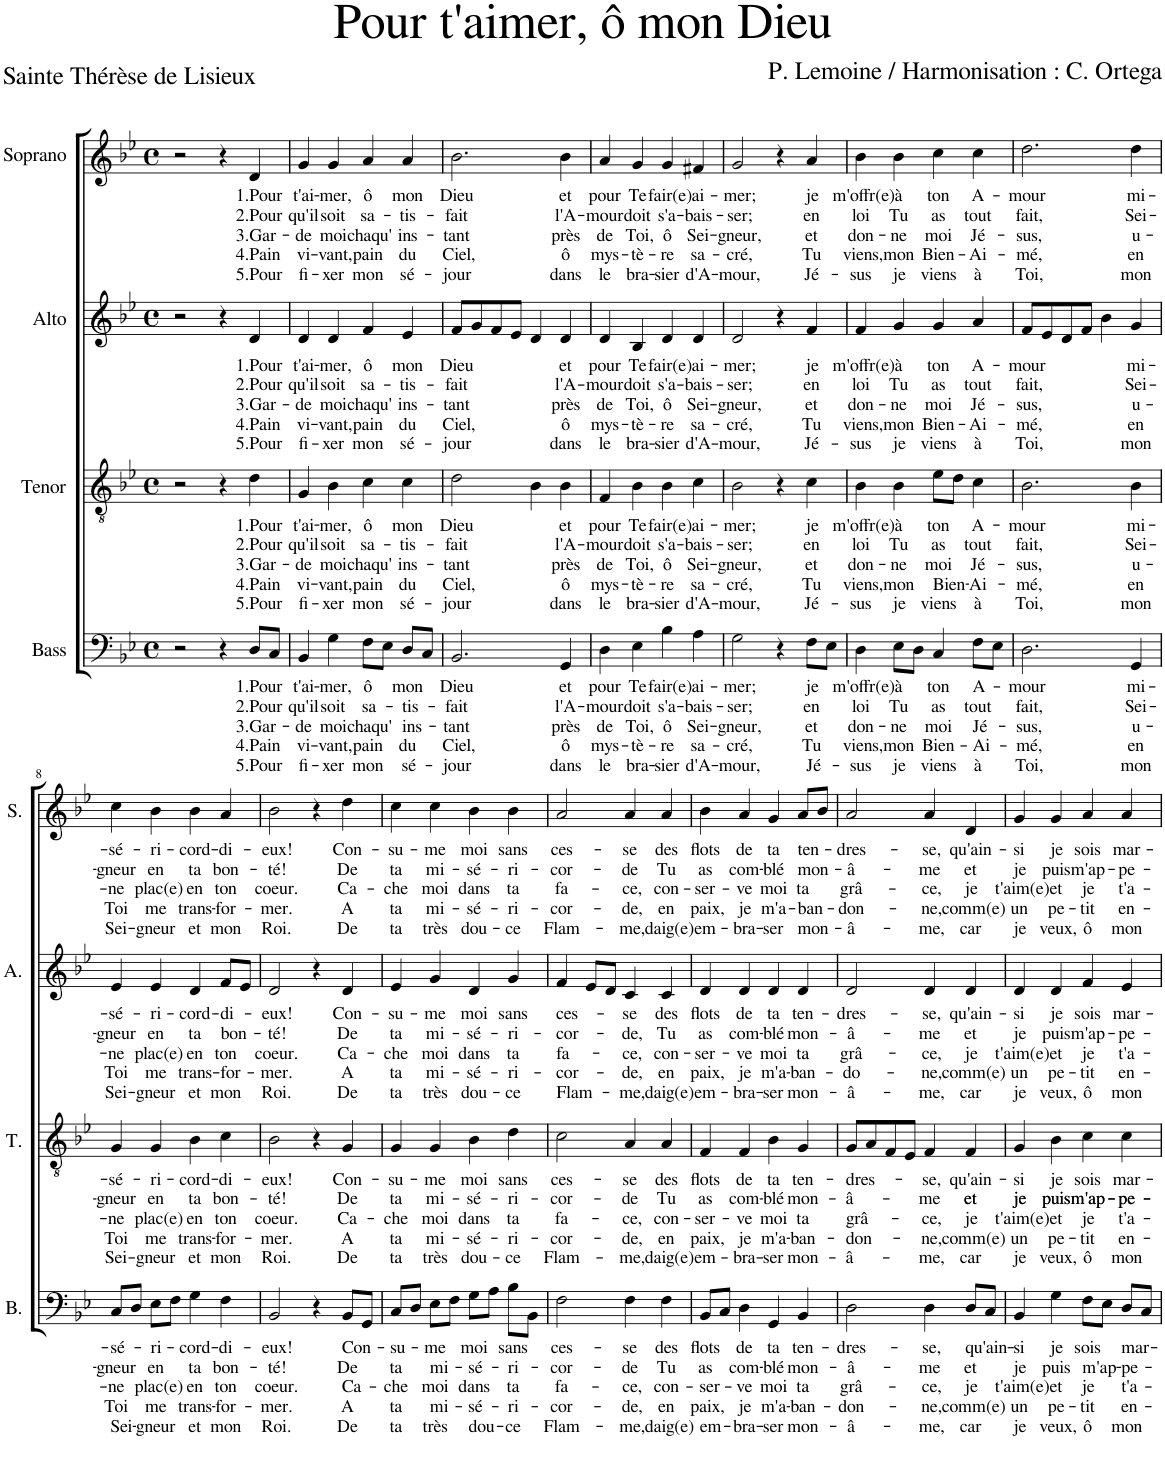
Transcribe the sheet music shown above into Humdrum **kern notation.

**kern	**text	**text	**text	**text	**text	**kern	**text	**text	**text	**text	**text	**kern	**text	**text	**text	**text	**text	**kern	**text	**text	**text	**text	**text
*part4	*part4	*part4	*part4	*part4	*part4	*part3	*part3	*part3	*part3	*part3	*part3	*part2	*part2	*part2	*part2	*part2	*part2	*part1	*part1	*part1	*part1	*part1	*part1
*staff4	*staff4	*staff4	*staff4	*staff4	*staff4	*staff3	*staff3	*staff3	*staff3	*staff3	*staff3	*staff2	*staff2	*staff2	*staff2	*staff2	*staff2	*staff1	*staff1	*staff1	*staff1	*staff1	*staff1
*I"Bass	*	*	*	*	*	*I"Tenor	*	*	*	*	*	*I"Alto	*	*	*	*	*	*I"Soprano	*	*	*	*	*
*I'B.	*	*	*	*	*	*I'T.	*	*	*	*	*	*I'A.	*	*	*	*	*	*I'S.	*	*	*	*	*
*clefF4	*	*	*	*	*	*clefGv2	*	*	*	*	*	*clefG2	*	*	*	*	*	*clefG2	*	*	*	*	*
*k[b-e-]	*	*	*	*	*	*k[b-e-]	*	*	*	*	*	*k[b-e-]	*	*	*	*	*	*k[b-e-]	*	*	*	*	*
*M4/4	*	*	*	*	*	*M4/4	*	*	*	*	*	*M4/4	*	*	*	*	*	*M4/4	*	*	*	*	*
*met(c)	*	*	*	*	*	*met(c)	*	*	*	*	*	*met(c)	*	*	*	*	*	*met(c)	*	*	*	*	*
=1	=1	=1	=1	=1	=1	=1	=1	=1	=1	=1	=1	=1	=1	=1	=1	=1	=1	=1	=1	=1	=1	=1	=1
2r	.	.	.	.	.	2r	.	.	.	.	.	2r	.	.	.	.	.	2r	.	.	.	.	.
4r	.	.	.	.	.	4r	.	.	.	.	.	4r	.	.	.	.	.	4r	.	.	.	.	.
!	!LO:LY:b	!LO:LY:b	!LO:LY:b	!LO:LY:b	!LO:LY:b	!	!LO:LY:b	!LO:LY:b	!LO:LY:b	!LO:LY:b	!LO:LY:b	!	!LO:LY:b	!LO:LY:b	!LO:LY:b	!LO:LY:b	!LO:LY:b	!	!LO:LY:b	!LO:LY:b	!LO:LY:b	!LO:LY:b	!LO:LY:b
8D/L	1.Pour	2.Pour	3.Gar-	4.Pain	5.Pour	4d\	1.Pour	2.Pour	3.Gar-	4.Pain	5.Pour	4d/	1.Pour	2.Pour	3.Gar-	4.Pain	5.Pour	4d/	1.Pour	2.Pour	3.Gar-	4.Pain	5.Pour
8C/J	.	.	.	.	.	.	.	.	.	.	.	.	.	.	.	.	.	.	.	.	.	.	.
=2	=2	=2	=2	=2	=2	=2	=2	=2	=2	=2	=2	=2	=2	=2	=2	=2	=2	=2	=2	=2	=2	=2	=2
!	!LO:LY:b	!LO:LY:b	!LO:LY:b	!LO:LY:b	!LO:LY:b	!	!LO:LY:b	!LO:LY:b	!LO:LY:b	!LO:LY:b	!LO:LY:b	!	!LO:LY:b	!LO:LY:b	!LO:LY:b	!LO:LY:b	!LO:LY:b	!	!LO:LY:b	!LO:LY:b	!LO:LY:b	!LO:LY:b	!LO:LY:b
4BB-/	t'ai-	qu'il	-de	vi-	fi-	4G/	t'ai-	qu'il	-de	vi-	fi-	4d/	t'ai-	qu'il	-de	vi-	fi-	4g/	t'ai-	qu'il	-de	vi-	fi-
!	!LO:LY:b	!LO:LY:b	!LO:LY:b	!LO:LY:b	!LO:LY:b	!	!LO:LY:b	!LO:LY:b	!LO:LY:b	!LO:LY:b	!LO:LY:b	!	!LO:LY:b	!LO:LY:b	!LO:LY:b	!LO:LY:b	!LO:LY:b	!	!LO:LY:b	!LO:LY:b	!LO:LY:b	!LO:LY:b	!LO:LY:b
4G\	-mer,	soit	moi	-vant,	-xer	4B-\	-mer,	soit	moi	-vant,	-xer	4d/	-mer,	soit	moi	-vant,	-xer	4g/	-mer,	soit	moi	-vant,	-xer
!	!LO:LY:b	!LO:LY:b	!LO:LY:b	!LO:LY:b	!LO:LY:b	!	!LO:LY:b	!LO:LY:b	!LO:LY:b	!LO:LY:b	!LO:LY:b	!	!LO:LY:b	!LO:LY:b	!LO:LY:b	!LO:LY:b	!LO:LY:b	!	!LO:LY:b	!LO:LY:b	!LO:LY:b	!LO:LY:b	!LO:LY:b
8F\L	ô	sa-	chaqu'	pain	mon	4c\	ô	sa-	chaqu'	pain	mon	4f/	ô	sa-	chaqu'	pain	mon	4a/	ô	sa-	chaqu'	pain	mon
8E-\J	.	.	.	.	.	.	.	.	.	.	.	.	.	.	.	.	.	.	.	.	.	.	.
!	!LO:LY:b	!LO:LY:b	!LO:LY:b	!LO:LY:b	!LO:LY:b	!	!LO:LY:b	!LO:LY:b	!LO:LY:b	!LO:LY:b	!LO:LY:b	!	!LO:LY:b	!LO:LY:b	!LO:LY:b	!LO:LY:b	!LO:LY:b	!	!LO:LY:b	!LO:LY:b	!LO:LY:b	!LO:LY:b	!LO:LY:b
8D/L	mon	-tis-	ins-	du	sé-	4c\	mon	-tis-	ins-	du	sé-	4e-/	mon	-tis-	ins-	du	sé-	4a/	mon	-tis-	ins-	du	sé-
8C/J	.	.	.	.	.	.	.	.	.	.	.	.	.	.	.	.	.	.	.	.	.	.	.
=3	=3	=3	=3	=3	=3	=3	=3	=3	=3	=3	=3	=3	=3	=3	=3	=3	=3	=3	=3	=3	=3	=3	=3
!	!LO:LY:b	!LO:LY:b	!LO:LY:b	!LO:LY:b	!LO:LY:b	!	!LO:LY:b	!LO:LY:b	!LO:LY:b	!LO:LY:b	!LO:LY:b	!	!LO:LY:b	!LO:LY:b	!LO:LY:b	!LO:LY:b	!LO:LY:b	!	!LO:LY:b	!LO:LY:b	!LO:LY:b	!LO:LY:b	!LO:LY:b
2.BB-/	Dieu	-fait	-tant	Ciel,	-jour	2d\	Dieu	-fait	-tant	Ciel,	-jour	8f/L	Dieu	-fait	-tant	Ciel,	-jour	2.b-\	Dieu	-fait	-tant	Ciel,	-jour
.	.	.	.	.	.	.	.	.	.	.	.	8g/	.	.	.	.	.	.	.	.	.	.	.
.	.	.	.	.	.	.	.	.	.	.	.	8f/	.	.	.	.	.	.	.	.	.	.	.
.	.	.	.	.	.	.	.	.	.	.	.	8e-/J	.	.	.	.	.	.	.	.	.	.	.
.	.	.	.	.	.	4B-\	.	.	.	.	.	4d/	.	.	.	.	.	.	.	.	.	.	.
!	!LO:LY:b	!LO:LY:b	!LO:LY:b	!LO:LY:b	!LO:LY:b	!	!LO:LY:b	!LO:LY:b	!LO:LY:b	!LO:LY:b	!LO:LY:b	!	!LO:LY:b	!LO:LY:b	!LO:LY:b	!LO:LY:b	!LO:LY:b	!	!LO:LY:b	!LO:LY:b	!LO:LY:b	!LO:LY:b	!LO:LY:b
4GG/	et	l'A-	près	ô	dans	4B-\	et	l'A-	près	ô	dans	4d/	et	l'A-	près	ô	dans	4b-\	et	l'A-	près	ô	dans
=4	=4	=4	=4	=4	=4	=4	=4	=4	=4	=4	=4	=4	=4	=4	=4	=4	=4	=4	=4	=4	=4	=4	=4
!	!LO:LY:b	!LO:LY:b	!LO:LY:b	!LO:LY:b	!LO:LY:b	!	!LO:LY:b	!LO:LY:b	!LO:LY:b	!LO:LY:b	!LO:LY:b	!	!LO:LY:b	!LO:LY:b	!LO:LY:b	!LO:LY:b	!LO:LY:b	!	!LO:LY:b	!LO:LY:b	!LO:LY:b	!LO:LY:b	!LO:LY:b
4D\	pour	-mour	de	mys-	le	4F/	pour	-mour	de	mys-	le	4d/	pour	-mour	de	mys-	le	4a/	pour	-mour	de	mys-	le
!	!LO:LY:b	!LO:LY:b	!LO:LY:b	!LO:LY:b	!LO:LY:b	!	!LO:LY:b	!LO:LY:b	!LO:LY:b	!LO:LY:b	!LO:LY:b	!	!LO:LY:b	!LO:LY:b	!LO:LY:b	!LO:LY:b	!LO:LY:b	!	!LO:LY:b	!LO:LY:b	!LO:LY:b	!LO:LY:b	!LO:LY:b
4E-\	Te	doit	Toi,	-tè-	bra-	4B-\	Te	doit	Toi,	-tè-	bra-	4B-/	Te	doit	Toi,	-tè-	bra-	4g/	Te	doit	Toi,	-tè-	bra-
!	!LO:LY:b	!LO:LY:b	!LO:LY:b	!LO:LY:b	!LO:LY:b	!	!LO:LY:b	!LO:LY:b	!LO:LY:b	!LO:LY:b	!LO:LY:b	!	!LO:LY:b	!LO:LY:b	!LO:LY:b	!LO:LY:b	!LO:LY:b	!	!LO:LY:b	!LO:LY:b	!LO:LY:b	!LO:LY:b	!LO:LY:b
4B-\	fair(e)	s'a-	ô	-re	-sier	4B-\	fair(e)	s'a-	ô	-re	-sier	4d/	fair(e)	s'a-	ô	-re	-sier	4g/	fair(e)	s'a-	ô	-re	-sier
!	!LO:LY:b	!LO:LY:b	!LO:LY:b	!LO:LY:b	!LO:LY:b	!	!LO:LY:b	!LO:LY:b	!LO:LY:b	!LO:LY:b	!LO:LY:b	!	!LO:LY:b	!LO:LY:b	!LO:LY:b	!LO:LY:b	!LO:LY:b	!	!LO:LY:b	!LO:LY:b	!LO:LY:b	!LO:LY:b	!LO:LY:b
4A\	ai-	-bais-	Sei-	sa-	d'A-	4c\	ai-	-bais-	Sei-	sa-	d'A-	4d/	ai-	-bais-	Sei-	sa-	d'A-	4f#X/	ai-	-bais-	Sei-	sa-	d'A-
=5	=5	=5	=5	=5	=5	=5	=5	=5	=5	=5	=5	=5	=5	=5	=5	=5	=5	=5	=5	=5	=5	=5	=5
!	!LO:LY:b	!LO:LY:b	!LO:LY:b	!LO:LY:b	!LO:LY:b	!	!LO:LY:b	!LO:LY:b	!LO:LY:b	!LO:LY:b	!LO:LY:b	!	!LO:LY:b	!LO:LY:b	!LO:LY:b	!LO:LY:b	!LO:LY:b	!	!LO:LY:b	!LO:LY:b	!LO:LY:b	!LO:LY:b	!LO:LY:b
2G\	-mer;	-ser;	-gneur,	-cré,	-mour,	2B-\	-mer;	-ser;	-gneur,	-cré,	-mour,	2d/	-mer;	-ser;	-gneur,	-cré,	-mour,	2g/	-mer;	-ser;	-gneur,	-cré,	-mour,
4r	.	.	.	.	.	4r	.	.	.	.	.	4r	.	.	.	.	.	4r	.	.	.	.	.
!	!LO:LY:b	!LO:LY:b	!LO:LY:b	!LO:LY:b	!LO:LY:b	!	!LO:LY:b	!LO:LY:b	!LO:LY:b	!LO:LY:b	!LO:LY:b	!	!LO:LY:b	!LO:LY:b	!LO:LY:b	!LO:LY:b	!LO:LY:b	!	!LO:LY:b	!LO:LY:b	!LO:LY:b	!LO:LY:b	!LO:LY:b
8F\L	je	en	et	Tu	Jé-	4c\	je	en	et	Tu	Jé-	4f/	je	en	et	Tu	Jé-	4a/	je	en	et	Tu	Jé-
8E-\J	.	.	.	.	.	.	.	.	.	.	.	.	.	.	.	.	.	.	.	.	.	.	.
=6	=6	=6	=6	=6	=6	=6	=6	=6	=6	=6	=6	=6	=6	=6	=6	=6	=6	=6	=6	=6	=6	=6	=6
!	!LO:LY:b	!LO:LY:b	!LO:LY:b	!LO:LY:b	!LO:LY:b	!	!LO:LY:b	!LO:LY:b	!LO:LY:b	!LO:LY:b	!LO:LY:b	!	!LO:LY:b	!LO:LY:b	!LO:LY:b	!LO:LY:b	!LO:LY:b	!	!LO:LY:b	!LO:LY:b	!LO:LY:b	!LO:LY:b	!LO:LY:b
4D\	m'offr(e)	loi	don-	viens,	-sus	4B-\	m'offr(e)	loi	don-	viens,	-sus	4f/	m'offr(e)	loi	don-	viens,	-sus	4b-\	m'offr(e)	loi	don-	viens,	-sus
!	!LO:LY:b	!LO:LY:b	!LO:LY:b	!LO:LY:b	!LO:LY:b	!	!LO:LY:b	!LO:LY:b	!LO:LY:b	!LO:LY:b	!LO:LY:b	!	!LO:LY:b	!LO:LY:b	!LO:LY:b	!LO:LY:b	!LO:LY:b	!	!LO:LY:b	!LO:LY:b	!LO:LY:b	!LO:LY:b	!LO:LY:b
8E-\L	à	Tu	-ne	mon	je	4B-\	à	Tu	-ne	mon	je	4g/	à	Tu	-ne	mon	je	4b-\	à	Tu	-ne	mon	je
8D\J	.	.	.	.	.	.	.	.	.	.	.	.	.	.	.	.	.	.	.	.	.	.	.
!	!LO:LY:b	!LO:LY:b	!LO:LY:b	!LO:LY:b	!LO:LY:b	!	!LO:LY:b	!LO:LY:b	!LO:LY:b	!LO:LY:b	!LO:LY:b	!	!LO:LY:b	!LO:LY:b	!LO:LY:b	!LO:LY:b	!LO:LY:b	!	!LO:LY:b	!LO:LY:b	!LO:LY:b	!LO:LY:b	!LO:LY:b
4C/	ton	as	moi	Bien-	viens	8e-\L	ton	as	moi	Bien-	viens	4g/	ton	as	moi	Bien-	viens	4cc\	ton	as	moi	Bien-	viens
.	.	.	.	.	.	8d\J	.	.	.	.	.	.	.	.	.	.	.	.	.	.	.	.	.
!	!LO:LY:b	!LO:LY:b	!LO:LY:b	!LO:LY:b	!LO:LY:b	!	!LO:LY:b	!LO:LY:b	!LO:LY:b	!LO:LY:b	!LO:LY:b	!	!LO:LY:b	!LO:LY:b	!LO:LY:b	!LO:LY:b	!LO:LY:b	!	!LO:LY:b	!LO:LY:b	!LO:LY:b	!LO:LY:b	!LO:LY:b
8F\L	A-	tout	Jé-	-Ai-	à	4c\	A-	tout	Jé-	-Ai-	à	4a/	A-	tout	Jé-	-Ai-	à	4cc\	A-	tout	Jé-	-Ai-	à
8E-\J	.	.	.	.	.	.	.	.	.	.	.	.	.	.	.	.	.	.	.	.	.	.	.
=7	=7	=7	=7	=7	=7	=7	=7	=7	=7	=7	=7	=7	=7	=7	=7	=7	=7	=7	=7	=7	=7	=7	=7
!	!LO:LY:b	!LO:LY:b	!LO:LY:b	!LO:LY:b	!LO:LY:b	!	!LO:LY:b	!LO:LY:b	!LO:LY:b	!LO:LY:b	!LO:LY:b	!	!LO:LY:b	!LO:LY:b	!LO:LY:b	!LO:LY:b	!LO:LY:b	!	!LO:LY:b	!LO:LY:b	!LO:LY:b	!LO:LY:b	!LO:LY:b
2.D\	-mour	fait,	-sus,	-mé,	Toi,	2.B-\	-mour	fait,	-sus,	-mé,	Toi,	8f/L	-mour	fait,	-sus,	-mé,	Toi,	2.dd\	-mour	fait,	-sus,	-mé,	Toi,
.	.	.	.	.	.	.	.	.	.	.	.	8e-/	.	.	.	.	.	.	.	.	.	.	.
.	.	.	.	.	.	.	.	.	.	.	.	8d/	.	.	.	.	.	.	.	.	.	.	.
.	.	.	.	.	.	.	.	.	.	.	.	8f/J	.	.	.	.	.	.	.	.	.	.	.
.	.	.	.	.	.	.	.	.	.	.	.	4b-\	.	.	.	.	.	.	.	.	.	.	.
!	!LO:LY:b	!LO:LY:b	!LO:LY:b	!LO:LY:b	!LO:LY:b	!	!LO:LY:b	!LO:LY:b	!LO:LY:b	!LO:LY:b	!LO:LY:b	!	!LO:LY:b	!LO:LY:b	!LO:LY:b	!LO:LY:b	!LO:LY:b	!	!LO:LY:b	!LO:LY:b	!LO:LY:b	!LO:LY:b	!LO:LY:b
4GG/	mi-	Sei-	u-	en	mon	4B-\	mi-	Sei-	u-	en	mon	4g/	mi-	Sei-	u-	en	mon	4dd\	mi-	Sei-	u-	en	mon
!!LO:LB:g=z
=8	=8	=8	=8	=8	=8	=8	=8	=8	=8	=8	=8	=8	=8	=8	=8	=8	=8	=8	=8	=8	=8	=8	=8
!	!LO:LY:b	!LO:LY:b	!LO:LY:b	!LO:LY:b	!LO:LY:b	!	!LO:LY:b	!LO:LY:b	!LO:LY:b	!LO:LY:b	!LO:LY:b	!	!LO:LY:b	!LO:LY:b	!LO:LY:b	!LO:LY:b	!LO:LY:b	!	!LO:LY:b	!LO:LY:b	!LO:LY:b	!LO:LY:b	!LO:LY:b
8C/L	-sé-	-gneur	-ne	Toi	Sei-	4G/	-sé-	-gneur	-ne	Toi	Sei-	4e-/	-sé-	-gneur	-ne	Toi	Sei-	4cc\	-sé-	-gneur	-ne	Toi	Sei-
8D/J	.	.	.	.	.	.	.	.	.	.	.	.	.	.	.	.	.	.	.	.	.	.	.
!	!LO:LY:b	!LO:LY:b	!LO:LY:b	!LO:LY:b	!LO:LY:b	!	!LO:LY:b	!LO:LY:b	!LO:LY:b	!LO:LY:b	!LO:LY:b	!	!LO:LY:b	!LO:LY:b	!LO:LY:b	!LO:LY:b	!LO:LY:b	!	!LO:LY:b	!LO:LY:b	!LO:LY:b	!LO:LY:b	!LO:LY:b
8E-\L	-ri-	en	plac(e)	me	-gneur	4G/	-ri-	en	plac(e)	me	-gneur	4e-/	-ri-	en	plac(e)	me	-gneur	4b-\	-ri-	en	plac(e)	me	-gneur
8F\J	.	.	.	.	.	.	.	.	.	.	.	.	.	.	.	.	.	.	.	.	.	.	.
!	!LO:LY:b	!LO:LY:b	!LO:LY:b	!LO:LY:b	!LO:LY:b	!	!LO:LY:b	!LO:LY:b	!LO:LY:b	!LO:LY:b	!LO:LY:b	!	!LO:LY:b	!LO:LY:b	!LO:LY:b	!LO:LY:b	!LO:LY:b	!	!LO:LY:b	!LO:LY:b	!LO:LY:b	!LO:LY:b	!LO:LY:b
4G\	-cord-	ta	en	trans-	et	4B-\	-cord-	ta	en	trans-	et	4d/	-cord-	ta	en	trans-	et	4b-\	-cord-	ta	en	trans-	et
!	!LO:LY:b	!LO:LY:b	!LO:LY:b	!LO:LY:b	!LO:LY:b	!	!LO:LY:b	!LO:LY:b	!LO:LY:b	!LO:LY:b	!LO:LY:b	!	!LO:LY:b	!LO:LY:b	!LO:LY:b	!LO:LY:b	!LO:LY:b	!	!LO:LY:b	!LO:LY:b	!LO:LY:b	!LO:LY:b	!LO:LY:b
4F\	-di-	bon-	ton	-for-	mon	4c\	-di-	bon-	ton	-for-	mon	8f/L	-di-	bon-	ton	-for-	mon	4a/	-di-	bon-	ton	-for-	mon
.	.	.	.	.	.	.	.	.	.	.	.	8e-/J	.	.	.	.	.	.	.	.	.	.	.
=9	=9	=9	=9	=9	=9	=9	=9	=9	=9	=9	=9	=9	=9	=9	=9	=9	=9	=9	=9	=9	=9	=9	=9
!	!LO:LY:b	!LO:LY:b	!LO:LY:b	!LO:LY:b	!LO:LY:b	!	!LO:LY:b	!LO:LY:b	!LO:LY:b	!LO:LY:b	!LO:LY:b	!	!LO:LY:b	!LO:LY:b	!LO:LY:b	!LO:LY:b	!LO:LY:b	!	!LO:LY:b	!LO:LY:b	!LO:LY:b	!LO:LY:b	!LO:LY:b
2BB-/	-eux!	-té!	coeur.	-mer.	Roi.	2B-\	-eux!	-té!	coeur.	-mer.	Roi.	2d/	-eux!	-té!	coeur.	-mer.	Roi.	2b-\	-eux!	-té!	coeur.	-mer.	Roi.
4r	.	.	.	.	.	4r	.	.	.	.	.	4r	.	.	.	.	.	4r	.	.	.	.	.
!	!LO:LY:b	!LO:LY:b	!LO:LY:b	!LO:LY:b	!LO:LY:b	!	!LO:LY:b	!LO:LY:b	!LO:LY:b	!LO:LY:b	!LO:LY:b	!	!LO:LY:b	!LO:LY:b	!LO:LY:b	!LO:LY:b	!LO:LY:b	!	!LO:LY:b	!LO:LY:b	!LO:LY:b	!LO:LY:b	!LO:LY:b
8BB-/L	Con-	De	Ca-	A	De	4G/	Con-	De	Ca-	A	De	4d/	Con-	De	Ca-	A	De	4dd\	Con-	De	Ca-	A	De
8GG/J	.	.	.	.	.	.	.	.	.	.	.	.	.	.	.	.	.	.	.	.	.	.	.
=10	=10	=10	=10	=10	=10	=10	=10	=10	=10	=10	=10	=10	=10	=10	=10	=10	=10	=10	=10	=10	=10	=10	=10
!	!LO:LY:b	!LO:LY:b	!LO:LY:b	!LO:LY:b	!LO:LY:b	!	!LO:LY:b	!LO:LY:b	!LO:LY:b	!LO:LY:b	!LO:LY:b	!	!LO:LY:b	!LO:LY:b	!LO:LY:b	!LO:LY:b	!LO:LY:b	!	!LO:LY:b	!LO:LY:b	!LO:LY:b	!LO:LY:b	!LO:LY:b
8C/L	-su-	ta	-che	ta	ta	4G/	-su-	ta	-che	ta	ta	4e-/	-su-	ta	-che	ta	ta	4cc\	-su-	ta	-che	ta	ta
8D/J	.	.	.	.	.	.	.	.	.	.	.	.	.	.	.	.	.	.	.	.	.	.	.
!	!LO:LY:b	!LO:LY:b	!LO:LY:b	!LO:LY:b	!LO:LY:b	!	!LO:LY:b	!LO:LY:b	!LO:LY:b	!LO:LY:b	!LO:LY:b	!	!LO:LY:b	!LO:LY:b	!LO:LY:b	!LO:LY:b	!LO:LY:b	!	!LO:LY:b	!LO:LY:b	!LO:LY:b	!LO:LY:b	!LO:LY:b
8E-\L	-me	mi-	moi	mi-	très	4G/	-me	mi-	moi	mi-	très	4g/	-me	mi-	moi	mi-	très	4cc\	-me	mi-	moi	mi-	très
8F\J	.	.	.	.	.	.	.	.	.	.	.	.	.	.	.	.	.	.	.	.	.	.	.
!	!LO:LY:b	!LO:LY:b	!LO:LY:b	!LO:LY:b	!LO:LY:b	!	!LO:LY:b	!LO:LY:b	!LO:LY:b	!LO:LY:b	!LO:LY:b	!	!LO:LY:b	!LO:LY:b	!LO:LY:b	!LO:LY:b	!LO:LY:b	!	!LO:LY:b	!LO:LY:b	!LO:LY:b	!LO:LY:b	!LO:LY:b
8G\L	moi	-sé-	dans	-sé-	dou-	4B-\	moi	-sé-	dans	-sé-	dou-	4d/	moi	-sé-	dans	-sé-	dou-	4b-\	moi	-sé-	dans	-sé-	dou-
8A\J	.	.	.	.	.	.	.	.	.	.	.	.	.	.	.	.	.	.	.	.	.	.	.
!	!LO:LY:b	!LO:LY:b	!LO:LY:b	!LO:LY:b	!LO:LY:b	!	!LO:LY:b	!LO:LY:b	!LO:LY:b	!LO:LY:b	!LO:LY:b	!	!LO:LY:b	!LO:LY:b	!LO:LY:b	!LO:LY:b	!LO:LY:b	!	!LO:LY:b	!LO:LY:b	!LO:LY:b	!LO:LY:b	!LO:LY:b
8B-\L	sans	-ri-	ta	-ri-	-ce	4d\	sans	-ri-	ta	-ri-	-ce	4g/	sans	-ri-	ta	-ri-	-ce	4b-\	sans	-ri-	ta	-ri-	-ce
8BB-\J	.	.	.	.	.	.	.	.	.	.	.	.	.	.	.	.	.	.	.	.	.	.	.
=11	=11	=11	=11	=11	=11	=11	=11	=11	=11	=11	=11	=11	=11	=11	=11	=11	=11	=11	=11	=11	=11	=11	=11
!	!LO:LY:b	!LO:LY:b	!LO:LY:b	!LO:LY:b	!LO:LY:b	!	!LO:LY:b	!LO:LY:b	!LO:LY:b	!LO:LY:b	!LO:LY:b	!	!LO:LY:b	!LO:LY:b	!LO:LY:b	!LO:LY:b	!LO:LY:b	!	!LO:LY:b	!LO:LY:b	!LO:LY:b	!LO:LY:b	!LO:LY:b
2F\	ces-	-cor-	fa-	-cor-	Flam-	2c\	ces-	-cor-	fa-	-cor-	Flam-	4f/	ces-	-cor-	fa-	-cor-	Flam-	2a/	ces-	-cor-	fa-	-cor-	Flam-
.	.	.	.	.	.	.	.	.	.	.	.	8e-/L	.	.	.	.	.	.	.	.	.	.	.
.	.	.	.	.	.	.	.	.	.	.	.	8d/J	.	.	.	.	.	.	.	.	.	.	.
!	!LO:LY:b	!LO:LY:b	!LO:LY:b	!LO:LY:b	!LO:LY:b	!	!LO:LY:b	!LO:LY:b	!LO:LY:b	!LO:LY:b	!LO:LY:b	!	!LO:LY:b	!LO:LY:b	!LO:LY:b	!LO:LY:b	!LO:LY:b	!	!LO:LY:b	!LO:LY:b	!LO:LY:b	!LO:LY:b	!LO:LY:b
4F\	-se	-de	-ce,	-de,	-me,	4A/	-se	-de	-ce,	-de,	-me,	4c/	-se	-de,	-ce,	-de,	-me,	4a/	-se	-de	-ce,	-de,	-me,
!	!LO:LY:b	!LO:LY:b	!LO:LY:b	!LO:LY:b	!LO:LY:b	!	!LO:LY:b	!LO:LY:b	!LO:LY:b	!LO:LY:b	!LO:LY:b	!	!LO:LY:b	!LO:LY:b	!LO:LY:b	!LO:LY:b	!LO:LY:b	!	!LO:LY:b	!LO:LY:b	!LO:LY:b	!LO:LY:b	!LO:LY:b
4F\	des	Tu	con-	en	daig(e)	4A/	des	Tu	con-	en	daig(e)	4c/	des	Tu	con-	en	daig(e)	4a/	des	Tu	con-	en	daig(e)
=12	=12	=12	=12	=12	=12	=12	=12	=12	=12	=12	=12	=12	=12	=12	=12	=12	=12	=12	=12	=12	=12	=12	=12
!	!LO:LY:b	!LO:LY:b	!LO:LY:b	!LO:LY:b	!LO:LY:b	!	!LO:LY:b	!LO:LY:b	!LO:LY:b	!LO:LY:b	!LO:LY:b	!	!LO:LY:b	!LO:LY:b	!LO:LY:b	!LO:LY:b	!LO:LY:b	!	!LO:LY:b	!LO:LY:b	!LO:LY:b	!LO:LY:b	!LO:LY:b
8BB-/L	flots	as	-ser-	paix,	em-	4F/	flots	as	-ser-	paix,	em-	4d/	flots	as	-ser-	paix,	em-	4b-\	flots	as	-ser-	paix,	em-
8C/J	.	.	.	.	.	.	.	.	.	.	.	.	.	.	.	.	.	.	.	.	.	.	.
!	!LO:LY:b	!LO:LY:b	!LO:LY:b	!LO:LY:b	!LO:LY:b	!	!LO:LY:b	!LO:LY:b	!LO:LY:b	!LO:LY:b	!LO:LY:b	!	!LO:LY:b	!LO:LY:b	!LO:LY:b	!LO:LY:b	!LO:LY:b	!	!LO:LY:b	!LO:LY:b	!LO:LY:b	!LO:LY:b	!LO:LY:b
4D\	de	com-	-ve	je	-bra-	4F/	de	com-	-ve	je	-bra-	4d/	de	com-	-ve	je	-bra-	4a/	de	com-	-ve	je	-bra-
!	!LO:LY:b	!LO:LY:b	!LO:LY:b	!LO:LY:b	!LO:LY:b	!	!LO:LY:b	!LO:LY:b	!LO:LY:b	!LO:LY:b	!LO:LY:b	!	!LO:LY:b	!LO:LY:b	!LO:LY:b	!LO:LY:b	!LO:LY:b	!	!LO:LY:b	!LO:LY:b	!LO:LY:b	!LO:LY:b	!LO:LY:b
4GG/	ta	-blé	moi	m'a-	-ser	4B-\	ta	-blé	moi	m'a-	-ser	4d/	ta	-blé	moi	m'a-	-ser	4g/	ta	-blé	moi	m'a-	-ser
!	!LO:LY:b	!LO:LY:b	!LO:LY:b	!LO:LY:b	!LO:LY:b	!	!LO:LY:b	!LO:LY:b	!LO:LY:b	!LO:LY:b	!LO:LY:b	!	!LO:LY:b	!LO:LY:b	!LO:LY:b	!LO:LY:b	!LO:LY:b	!	!LO:LY:b	!LO:LY:b	!LO:LY:b	!LO:LY:b	!LO:LY:b
4BB-/	ten-	mon-	ta	-ban-	mon-	4G/	ten-	mon-	ta	-ban-	mon-	4d/	ten-	mon-	ta	-ban-	mon-	8a/L	ten-	mon-	ta	-ban-	mon-
.	.	.	.	.	.	.	.	.	.	.	.	.	.	.	.	.	.	8b-/J	.	.	.	.	.
=13	=13	=13	=13	=13	=13	=13	=13	=13	=13	=13	=13	=13	=13	=13	=13	=13	=13	=13	=13	=13	=13	=13	=13
!	!LO:LY:b	!LO:LY:b	!LO:LY:b	!LO:LY:b	!LO:LY:b	!	!LO:LY:b	!LO:LY:b	!LO:LY:b	!LO:LY:b	!LO:LY:b	!	!LO:LY:b	!LO:LY:b	!LO:LY:b	!LO:LY:b	!LO:LY:b	!	!LO:LY:b	!LO:LY:b	!LO:LY:b	!LO:LY:b	!LO:LY:b
2D\	-dres-	-â-	grâ-	-don-	-â-	8G/L	-dres-	-â-	grâ-	-don-	-â-	2d/	-dres-	-â-	grâ-	-do-	-â-	2a/	-dres-	-â-	grâ-	-don-	-â-
.	.	.	.	.	.	8A/	.	.	.	.	.	.	.	.	.	.	.	.	.	.	.	.	.
.	.	.	.	.	.	8F/	.	.	.	.	.	.	.	.	.	.	.	.	.	.	.	.	.
.	.	.	.	.	.	8E-/J	.	.	.	.	.	.	.	.	.	.	.	.	.	.	.	.	.
!	!LO:LY:b	!LO:LY:b	!LO:LY:b	!LO:LY:b	!LO:LY:b	!	!LO:LY:b	!LO:LY:b	!LO:LY:b	!LO:LY:b	!LO:LY:b	!	!LO:LY:b	!LO:LY:b	!LO:LY:b	!LO:LY:b	!LO:LY:b	!	!LO:LY:b	!LO:LY:b	!LO:LY:b	!LO:LY:b	!LO:LY:b
4D\	-se,	-me	-ce,	-ne,	-me,	4F/	-se,	-me	-ce,	-ne,	-me,	4d/	-se,	-me	-ce,	-ne,	-me,	4a/	-se,	-me	-ce,	-ne,	-me,
!	!LO:LY:b	!LO:LY:b	!LO:LY:b	!LO:LY:b	!LO:LY:b	!	!LO:LY:b	!LO:LY:b	!LO:LY:b	!LO:LY:b	!LO:LY:b	!	!LO:LY:b	!LO:LY:b	!LO:LY:b	!LO:LY:b	!LO:LY:b	!	!LO:LY:b	!LO:LY:b	!LO:LY:b	!LO:LY:b	!LO:LY:b
8D/L	qu'ain-	et	je	comm(e)	car	4F/	qu'ain-	et	je	comm(e)	car	4d/	qu'ain-	et	je	comm(e)	car	4d/	qu'ain-	et	je	comm(e)	car
8C/J	.	.	.	.	.	.	.	.	.	.	.	.	.	.	.	.	.	.	.	.	.	.	.
=14	=14	=14	=14	=14	=14	=14	=14	=14	=14	=14	=14	=14	=14	=14	=14	=14	=14	=14	=14	=14	=14	=14	=14
!	!LO:LY:b	!LO:LY:b	!LO:LY:b	!LO:LY:b	!LO:LY:b	!	!LO:LY:b	!LO:LY:b	!LO:LY:b	!LO:LY:b	!LO:LY:b	!	!LO:LY:b	!LO:LY:b	!LO:LY:b	!LO:LY:b	!LO:LY:b	!	!LO:LY:b	!LO:LY:b	!LO:LY:b	!LO:LY:b	!LO:LY:b
4BB-/	-si	je	t'aim(e)	un	je	4G/	-si	je	t'aim(e)	un	je	4d/	-si	je	t'aim(e)	un	je	4g/	-si	je	t'aim(e)	un	je
!	!LO:LY:b	!LO:LY:b	!LO:LY:b	!LO:LY:b	!LO:LY:b	!	!LO:LY:b	!LO:LY:b	!LO:LY:b	!LO:LY:b	!LO:LY:b	!	!LO:LY:b	!LO:LY:b	!LO:LY:b	!LO:LY:b	!LO:LY:b	!	!LO:LY:b	!LO:LY:b	!LO:LY:b	!LO:LY:b	!LO:LY:b
4G\	je	puis	et	pe-	veux,	4B-\	je	puis	et	pe-	veux,	4d/	je	puis	et	pe-	veux,	4g/	je	puis	et	pe-	veux,
!	!LO:LY:b	!LO:LY:b	!LO:LY:b	!LO:LY:b	!LO:LY:b	!	!LO:LY:b	!LO:LY:b	!LO:LY:b	!LO:LY:b	!LO:LY:b	!	!LO:LY:b	!LO:LY:b	!LO:LY:b	!LO:LY:b	!LO:LY:b	!	!LO:LY:b	!LO:LY:b	!LO:LY:b	!LO:LY:b	!LO:LY:b
8F\L	sois	m'ap-	je	-tit	ô	4c\	sois	m'ap-	je	-tit	ô	4f/	sois	m'ap-	je	-tit	ô	4a/	sois	m'ap-	je	-tit	ô
8E-\J	.	.	.	.	.	.	.	.	.	.	.	.	.	.	.	.	.	.	.	.	.	.	.
!	!LO:LY:b	!LO:LY:b	!LO:LY:b	!LO:LY:b	!LO:LY:b	!	!LO:LY:b	!LO:LY:b	!LO:LY:b	!LO:LY:b	!LO:LY:b	!	!LO:LY:b	!LO:LY:b	!LO:LY:b	!LO:LY:b	!LO:LY:b	!	!LO:LY:b	!LO:LY:b	!LO:LY:b	!LO:LY:b	!LO:LY:b
8D/L	mar-	-pe-	t'a-	en-	mon	4c\	mar-	-pe-	t'a-	en-	mon	4e-/	mar-	-pe-	t'a-	en-	mon	4a/	mar-	-pe-	t'a-	en-	mon
8C/J	.	.	.	.	.	.	.	.	.	.	.	.	.	.	.	.	.	.	.	.	.	.	.
=	=	=	=	=	=	=	=	=	=	=	=	=	=	=	=	=	=	=	=	=	=	=	=
*-	*-	*-	*-	*-	*-	*-	*-	*-	*-	*-	*-	*-	*-	*-	*-	*-	*-	*-	*-	*-	*-	*-	*-
